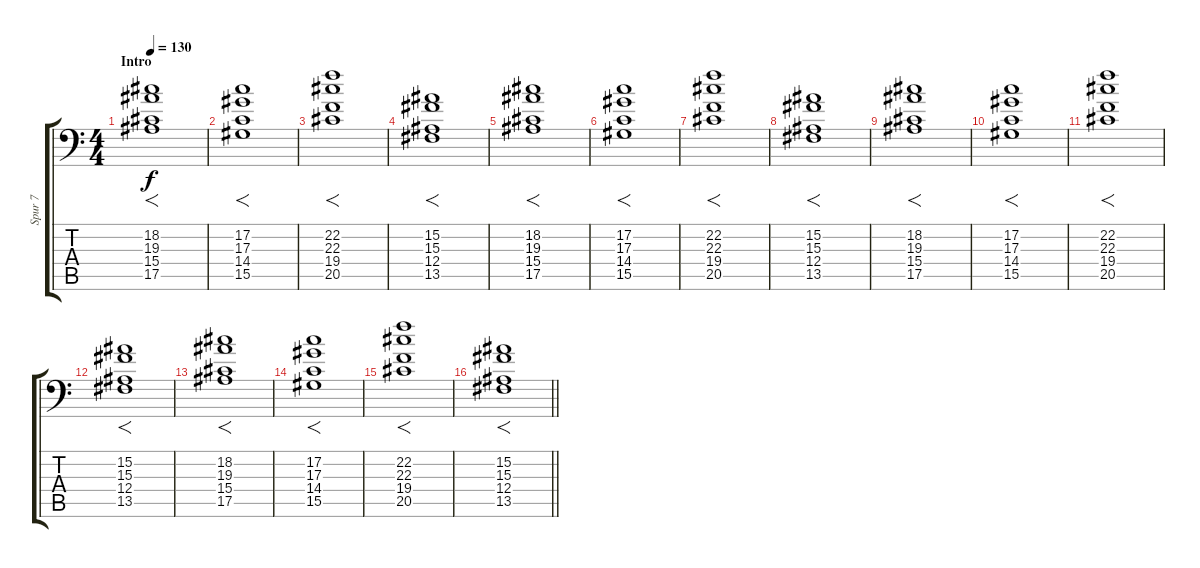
\track ("Spur 7" "Spur 7") {instrument vibraphone}
\staff {score tabs}
\tuning (C4 G3 Eb3 Bb2 F2 Bb1) {hide}
\ts (4 4)
\section ("" "Intro")
\tempo 130
\clef f4
\ks c
(18.2 19.3 15.4 17.5).1{f dy f} |
(17.2 17.3 14.4 15.5).1{f} |
(22.2 22.3 19.4 20.5).1{f} |
(15.2 15.3 12.4 13.5).1{f} |
(18.2 19.3 15.4 17.5).1{f} |
(17.2 17.3 14.4 15.5).1{f} |
(22.2 22.3 19.4 20.5).1{f} |
(15.2 15.3 12.4 13.5).1{f} |
(18.2 19.3 15.4 17.5).1{f} |
(17.2 17.3 14.4 15.5).1{f} |
(22.2 22.3 19.4 20.5).1{f} |
(15.2 15.3 12.4 13.5).1{f} |
(18.2 19.3 15.4 17.5).1{f} |
(17.2 17.3 14.4 15.5).1{f} |
(22.2 22.3 19.4 20.5).1{f} |
\barLineRight lightlight
(15.2 15.3 12.4 13.5).1{f}
